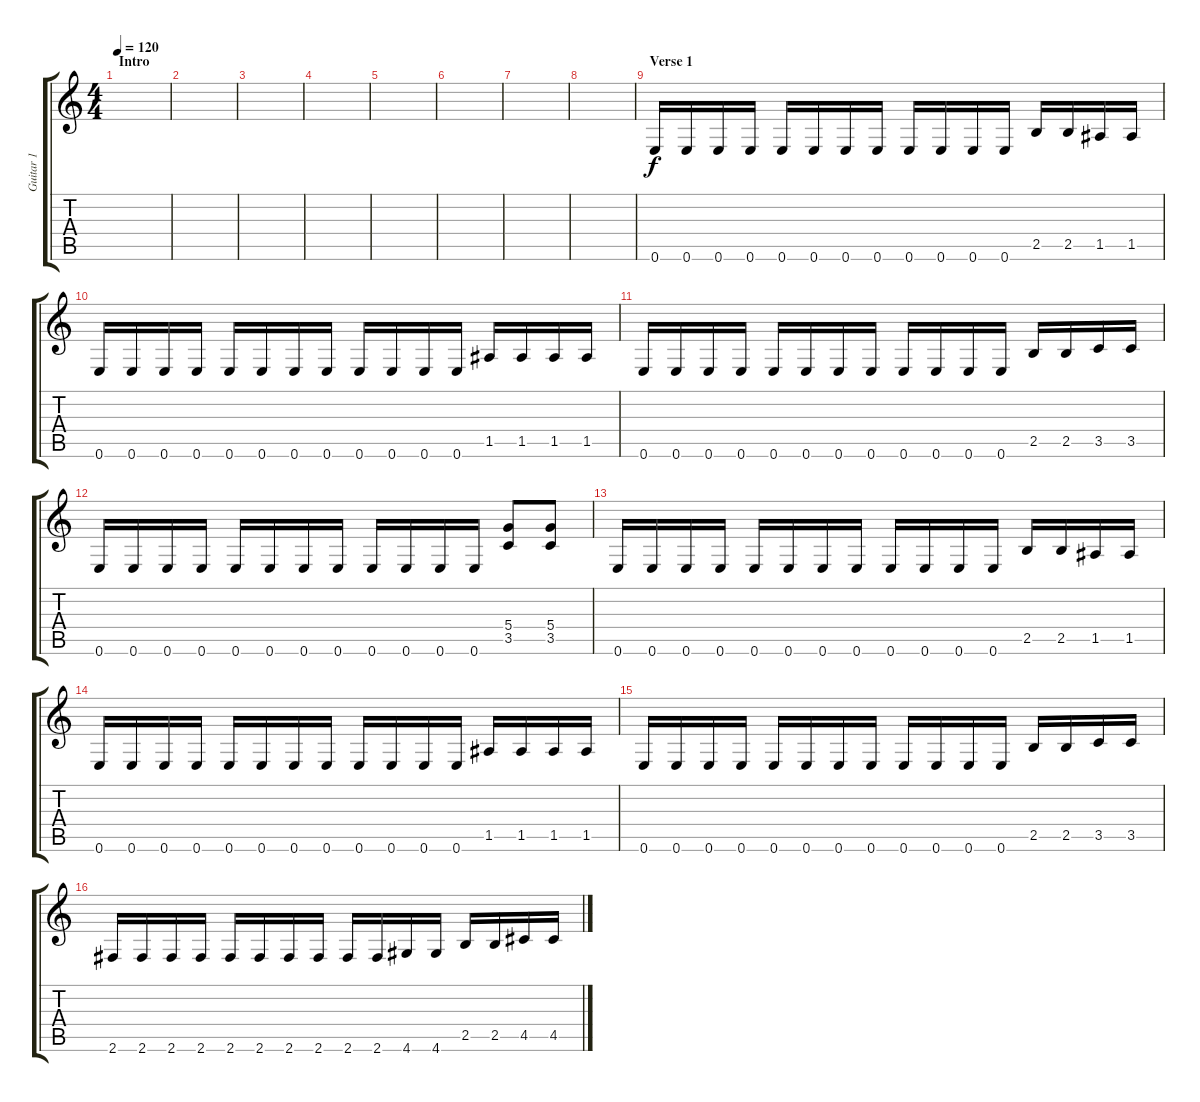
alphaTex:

\track ("Guitar 1" "Guitar 1") {instrument distortionguitar}
\staff {score tabs}
\tuning (E4 B3 G3 D3 A2 E2) {hide}
\ts (4 4)
\section ("" "Intro")
\tempo 120
\clef g2
\ks c
|
|
|
|
|
|
|
|
\section ("" "Verse 1")
0.6.16 0.6.16 0.6.16 0.6.16 0.6.16 0.6.16 0.6.16 0.6.16 0.6.16 0.6.16 0.6.16 0.6.16 2.5.16 2.5.16 1.5.16 1.5.16 |
0.6.16 0.6.16 0.6.16 0.6.16 0.6.16 0.6.16 0.6.16 0.6.16 0.6.16 0.6.16 0.6.16 0.6.16 1.5.16 1.5.16 1.5.16 1.5.16 |
0.6.16 0.6.16 0.6.16 0.6.16 0.6.16 0.6.16 0.6.16 0.6.16 0.6.16 0.6.16 0.6.16 0.6.16 2.5.16 2.5.16 3.5.16 3.5.16 |
0.6.16 0.6.16 0.6.16 0.6.16 0.6.16 0.6.16 0.6.16 0.6.16 0.6.16 0.6.16 0.6.16 0.6.16 (5.4 3.5).8 (5.4 3.5).8 |
0.6.16 0.6.16 0.6.16 0.6.16 0.6.16 0.6.16 0.6.16 0.6.16 0.6.16 0.6.16 0.6.16 0.6.16 2.5.16 2.5.16 1.5.16 1.5.16 |
0.6.16 0.6.16 0.6.16 0.6.16 0.6.16 0.6.16 0.6.16 0.6.16 0.6.16 0.6.16 0.6.16 0.6.16 1.5.16 1.5.16 1.5.16 1.5.16 |
0.6.16 0.6.16 0.6.16 0.6.16 0.6.16 0.6.16 0.6.16 0.6.16 0.6.16 0.6.16 0.6.16 0.6.16 2.5.16 2.5.16 3.5.16 3.5.16 |
2.6.16 2.6.16 2.6.16 2.6.16 2.6.16 2.6.16 2.6.16 2.6.16 2.6.16 2.6.16 4.6.16 4.6.16 2.5.16 2.5.16 4.5.16 4.5.16
